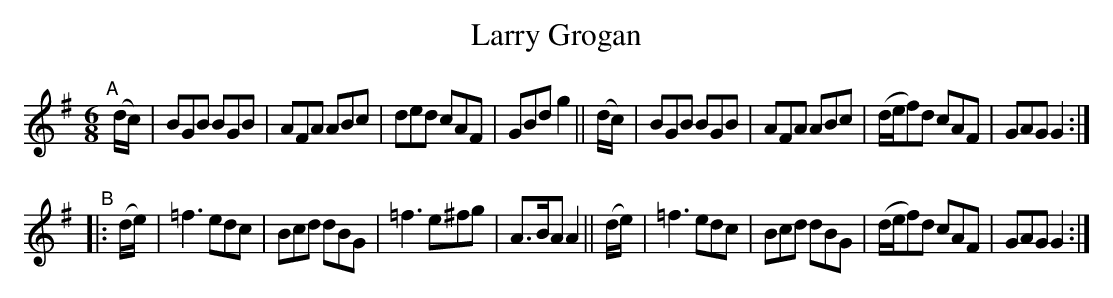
X:1
T: Larry Grogan
M: 6/8
L: 1/8
K: G
"^A"[|] (d/c/) |\
BGB BGB | AFA ABc | ded cAF | GBd g2 || (d/c/) |\
BGB BGB | AFA ABc | (d/e/f)d cAF | GAG G2 :|
"^B"|: (d/e/) |\
=f3 edc | Bcd dBG | =f3 e^fg | A>BAA2 || (d/e/) |\
=f3 edc | Bcd dBG | (d/e/f)d cAF | GAG G2 :|
